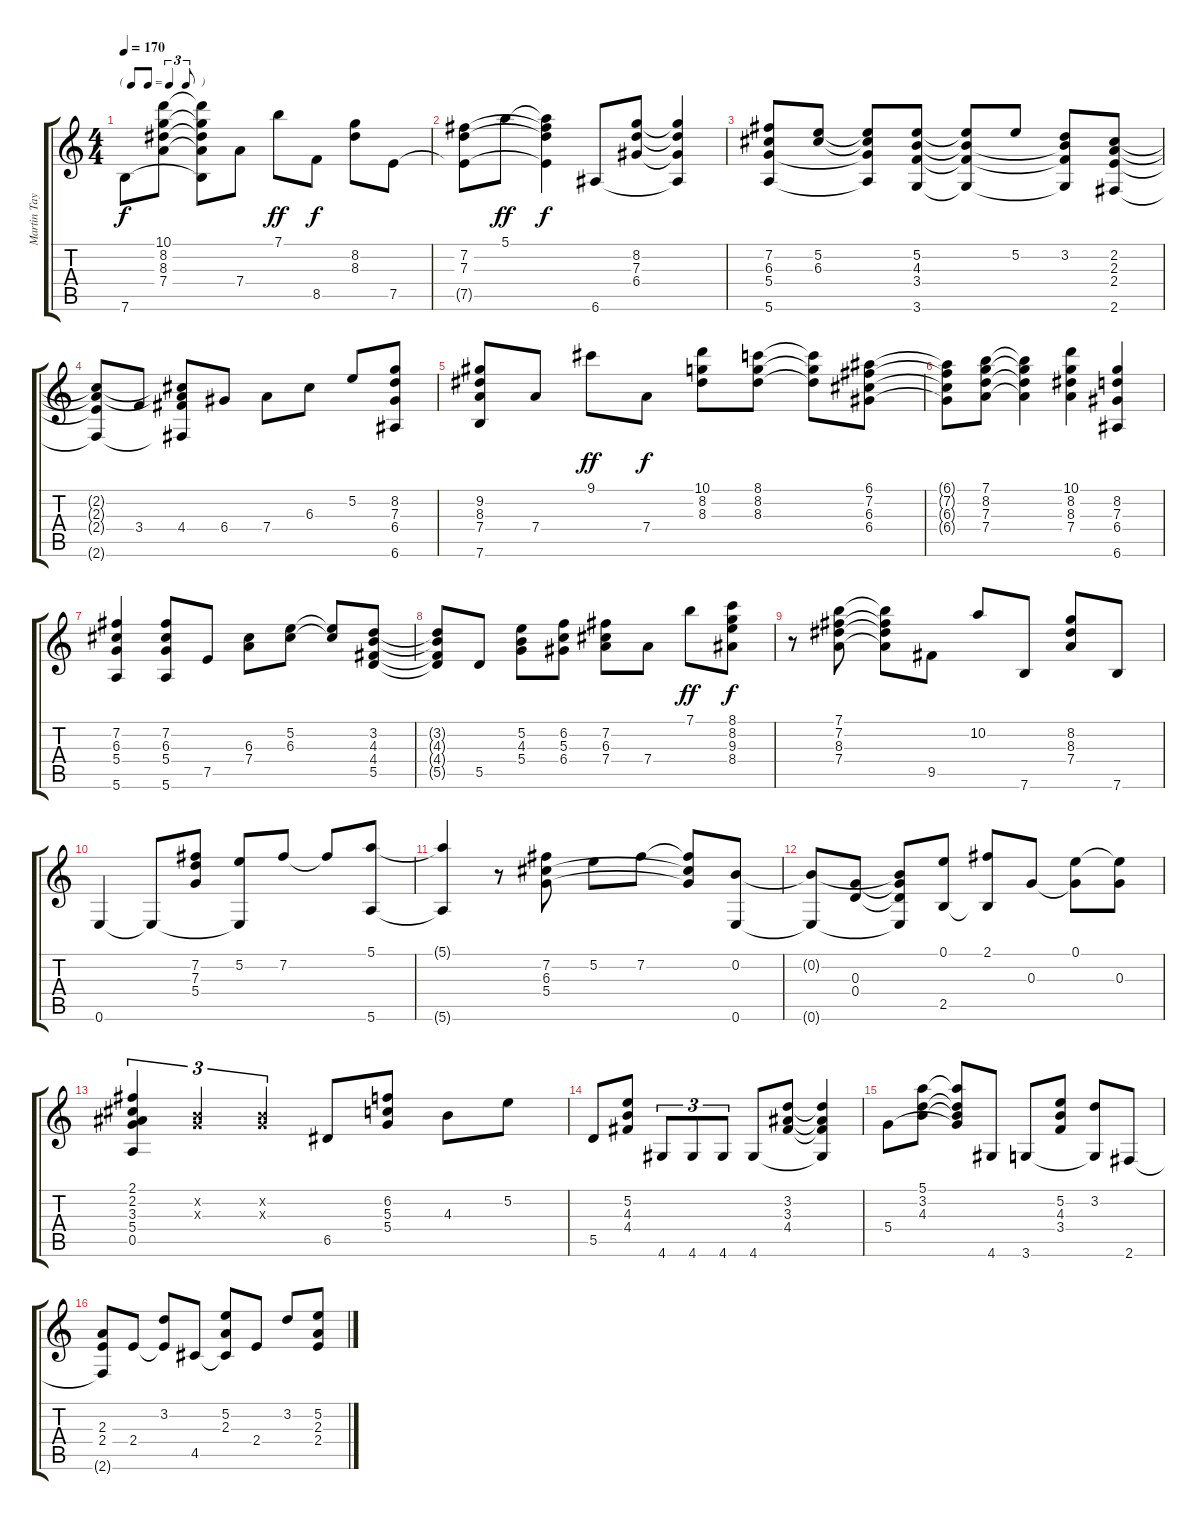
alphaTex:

\track ("Martin Taylor" "Martin Tay") {instrument electricguitarjazz}
\staff {score tabs}
\tuning (E4 B3 G3 D3 A2 E2) {hide}
\ts (4 4)
\tf triplet8th
\tempo 170
\clef g2
\ks c
7.6.8{dy f} (10.1 8.2 8.3 7.4).8 (10.1{t} 8.2{t} 8.3{t} 7.4{t} 7.6{t}).8 7.4.8 7.1.8{dy ff} 8.5.8{dy f} (8.2 8.3).8 7.5.8 |
(7.2 7.3 7.5{t}).8 5.1.8{dy ff} (5.1{t} 7.2{t} 7.3{t} 7.5{t}).4{dy f} 6.6.8 (8.2 7.3 6.4).8 (8.2{t} 7.3{t} 6.4{t} 6.6{t}).4 |
(7.2 6.3 5.4 5.6).8 (5.2 6.3).8 (5.2{t} 6.3{t} 5.4{t} 5.6{t}).8 (5.2 4.3 3.4 3.6).8 (5.2{t} 4.3{t} 3.4{t} 3.6{t}).8 5.2.8 (3.2 4.3{t} 3.4{t} 3.6{t}).8 (2.2 2.3 2.4 2.6).8 |
(2.2{t} 2.3{t} 2.4{t} 2.6{t}).8 3.4.8 (2.2{t} 2.3{t} 4.4 2.6{t}).8 6.4.8 7.4.8 6.3.8 5.2.8 (8.2 7.3 6.4 6.6).8 |
(9.2 8.3 7.4 7.6).8 7.4.8 9.1.8{dy ff} 7.4.8{dy f} (10.1 8.2 8.3).8 (8.1 8.2 8.3).8 (8.1{t} 8.2{t} 8.3{t}).8 (6.1 7.2 6.3 6.4).8 |
(6.1{t} 7.2{t} 6.3{t} 6.4{t}).8 (7.1 8.2 7.3 7.4).8 (7.1{t} 8.2{t} 7.3{t} 7.4{t}).4 (10.1 8.2 8.3 7.4).4 (8.2 7.3 6.4 6.6).4 |
(7.2 6.3 5.4 5.6).4 (7.2 6.3 5.4 5.6).8 7.5.8 (6.3 7.4).8 (5.2 6.3).8 (5.2{t} 6.3{t}).8 (3.2 4.3 4.4 5.5).8 |
(3.2{t} 4.3{t} 4.4{t} 5.5{t}).8 5.5.8 (5.2 4.3 5.4).8 (6.2 5.3 6.4).8 (7.2 6.3 7.4).8 7.4.8 7.1.8{dy ff} (8.1 8.2 9.3 8.4).8{dy f} |
r.8 (7.1 7.2 8.3 7.4).8 (7.1{t} 7.2{t} 8.3{t} 7.4{t}).8 9.5.8 10.2.8 7.6.8 (8.2 8.3 7.4).8 7.6.8 |
0.6.4 0.6{t}.8 (7.2 7.3 5.4).8 (5.2 0.6{t}).8 7.2.8 7.2{t}.8 (5.1 5.6).8 |
(5.1{t} 5.6{t}).4 r.8 (7.2 6.3 5.4).8 5.2.8 7.2.8 (7.2{t} 6.3{t} 5.4{t}).8 (0.2 0.6).8 |
(0.2{t} 0.6{t}).8 (0.3 0.4).8 (0.2{t} 0.3{t} 0.4{t} 0.6{t}).8 (0.1 2.5).8 (2.1 2.5{t}).8 0.3.8 (0.1 0.3{t}).8 (0.1{t} 0.3).8 |
(2.1 2.2 3.3 5.4 0.5).4{tu (3 2)} (0.2{x} 0.3{x}).4{tu (3 2)} (0.2{x} 0.3{x}).4{tu (3 2)} 6.5.8 (6.2 5.3 5.4).8 4.3.8 5.2.8 |
5.5.8 (5.2 4.3 4.4).8 4.6.8{tu (3 2)} 4.6.8{tu (3 2)} 4.6.8{tu (3 2)} 4.6.8 (3.2 3.3 4.4).8 (3.2{t} 3.3{t} 4.4{t} 4.6{t}).4 |
5.4.8 (5.1 3.2 4.3).8 (5.1{t} 3.2{t} 4.3{t} 5.4{t}).8 4.6.8 3.6.8 (5.2 4.3 3.4).8 (3.2 3.6{t}).8 2.6.8 |
(2.3 2.4 2.6{t}).8 2.4.8 (3.2 2.4{t}).8 4.5.8 (5.2 2.3 4.5{t}).8 2.4.8 3.2.8 (5.2 2.3 2.4).8
